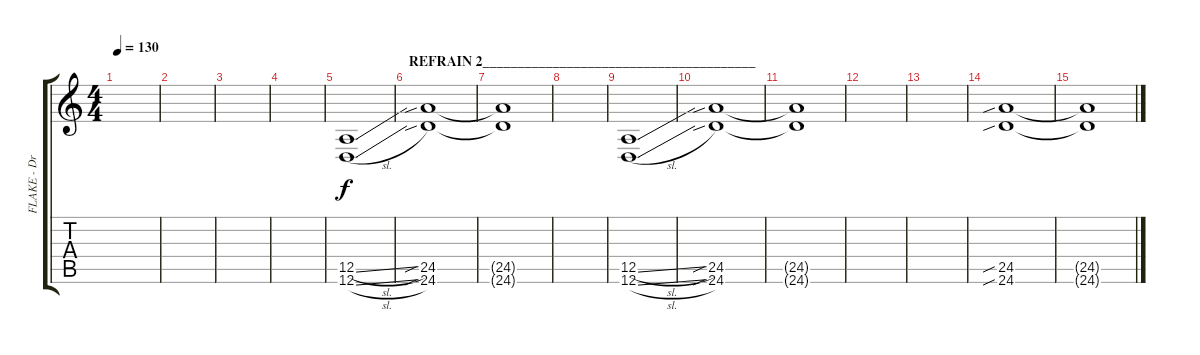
\track ("FLAKE - Dropped D" "FLAKE - Dr") {instrument stringensemble1}
\staff {score tabs}
\tuning (E4 B3 G3 D3 A2 D2) {hide}
\ts (4 4)
\tempo 130
\clef g2
\ks c
|
|
|
|
(12.5{sl} 12.6{sl}).1 |
\section ("" "REFRAIN 2_______________________________________")
(24.5{sib} 24.6{sib}).1 |
(24.5{t} 24.6{t}).1 |
|
(12.5{sl} 12.6{sl}).1 |
(24.5{sib} 24.6{sib}).1 |
(24.5{t} 24.6{t}).1 |
|
|
(24.5{sib} 24.6{sib}).1 |
(24.5{t} 24.6{t}).1
